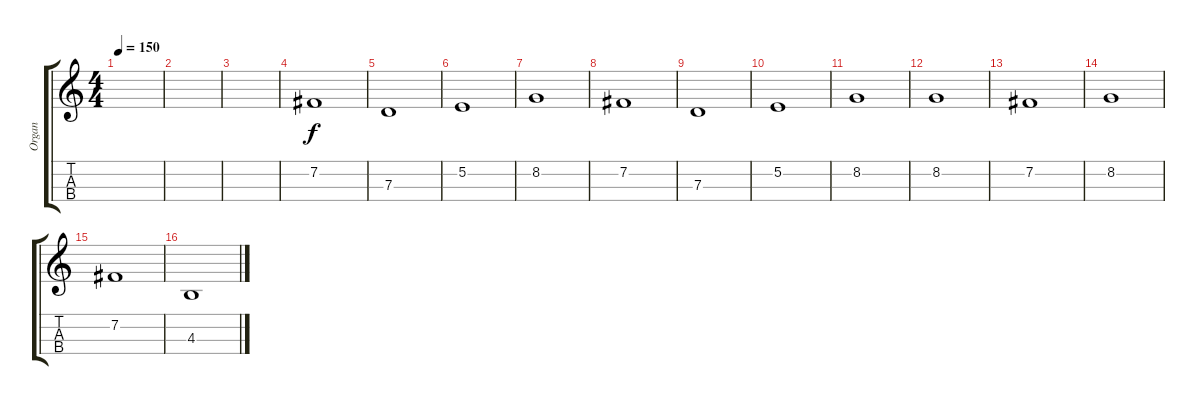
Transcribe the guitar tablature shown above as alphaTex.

\track ("Organ" "Organ") {instrument choiraahs}
\staff {score tabs}
\tuning (E4 B3 G3 D3) {hide}
\ts (4 4)
\tempo 150
\clef g2
\ks c
|
|
|
7.2.1 |
7.3.1 |
5.2.1 |
8.2.1 |
7.2.1 |
7.3.1 |
5.2.1 |
8.2.1 |
8.2.1 |
7.2.1 |
8.2.1 |
7.2.1 |
4.3.1
